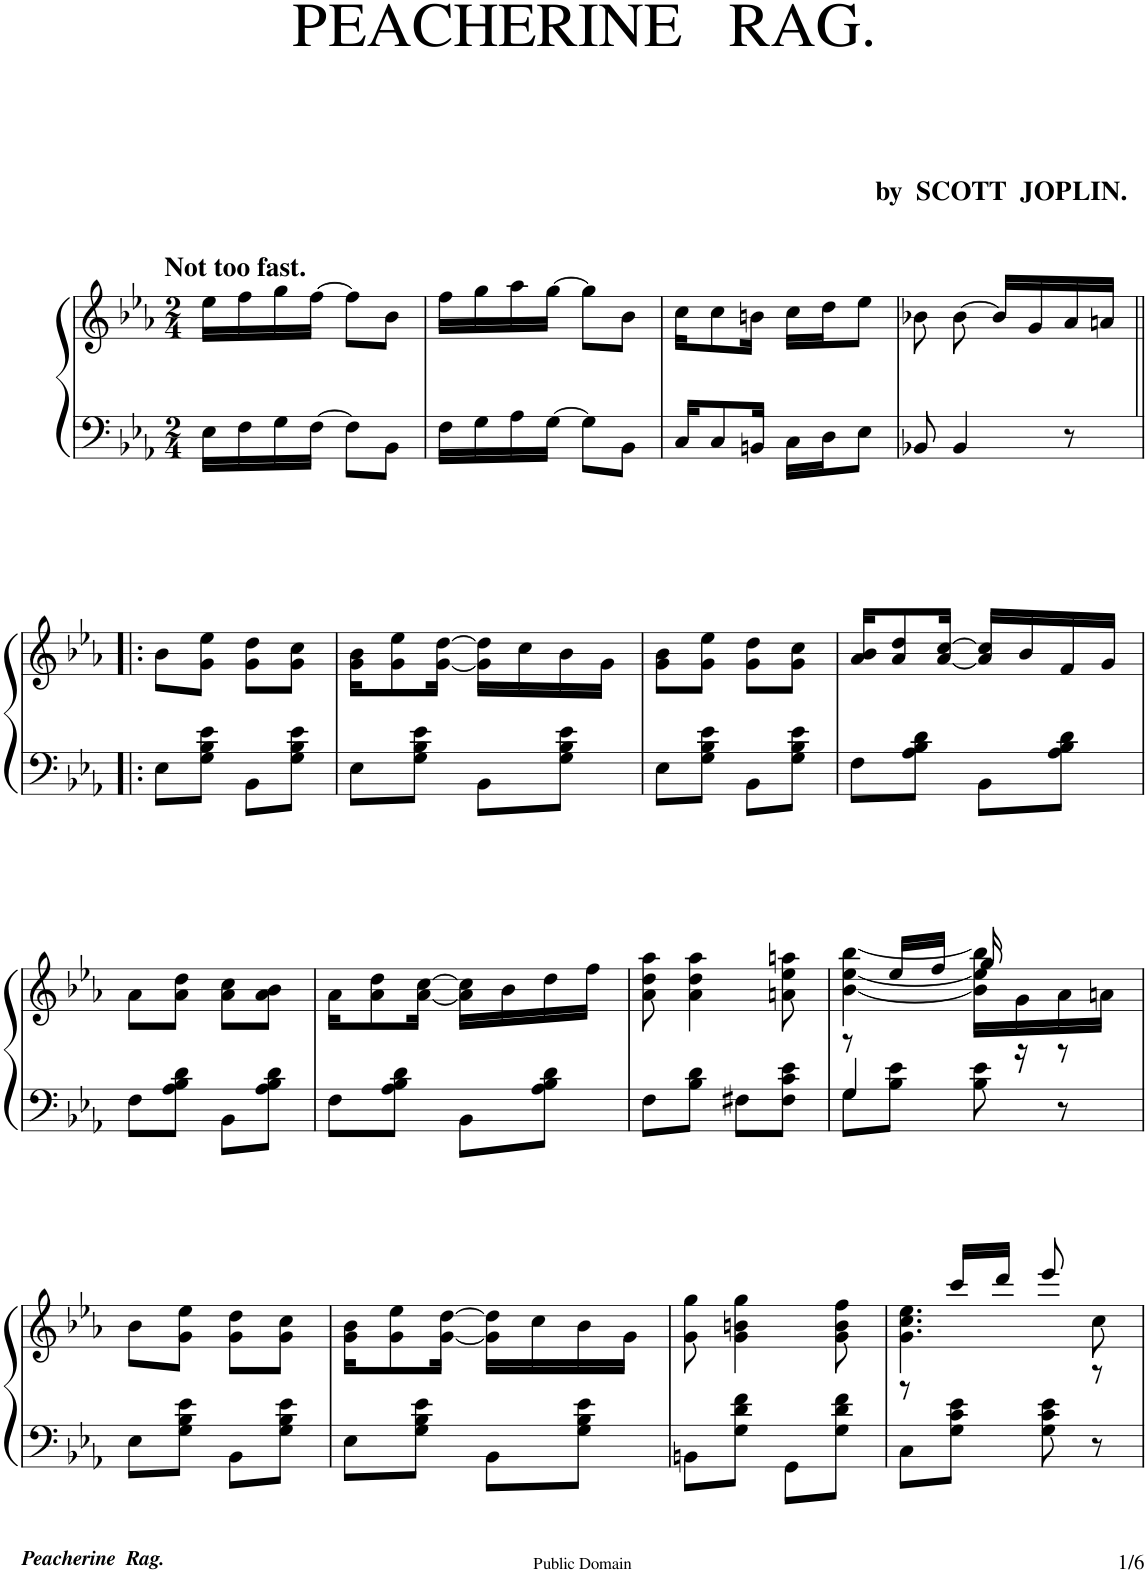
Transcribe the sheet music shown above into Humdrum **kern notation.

**kern	**kern
*part1	*part1
*staff2	*staff1
*I"Piano	*
*I'Pno.	*
*clefF4	*clefG2
*k[b-e-a-]	*k[b-e-a-]
*E-:	*E-:
*M2/4	*M2/4
=1	=1
!	!LO:TX:a:B:t=Not too fast.
16E-\LL	16ee-\LL
16F\	16ff\
16G\	16gg\
[16F\JJ	[16ff\JJ
8F\L]	8ff\L]
8BB-\J	8b-\J
=2	=2
16F\LL	16ff\LL
16G\	16gg\
16A-\	16aa-\
[16G\JJ	[16gg\JJ
8G\L]	8gg\L]
8BB-\J	8b-\J
=3	=3
16C/KL	16cc\KL
8C/	8cc\
16BBn/Jk	16bn\Jk
16C\LL	16cc\LL
16D\J	16dd\J
8E-\J	8ee-\J
=4	=4
8BB-X/	8b-X\
4BB-/	[8b-\
.	16b-/LL]
.	16g/
8r	16a-/
.	16an/JJ
!!LO:LB:g=z
=5!|:	=5!|:
8E-\L	8b-\L
8G\ 8B-\ 8e-\J	8g\ 8ee-\J
8BB-\L	8g\ 8dd\L
8G\ 8B-\ 8e-\J	8g\ 8cc\J
=6	=6
8E-\L	16g\ 16b-\KL
.	8g\ 8ee-\
8G\ 8B-\ 8e-\J	.
.	[16g\ [16dd\Jk
8BB-\L	16g\] 16dd\]LL
.	16cc\
8G\ 8B-\ 8e-\J	16b-\
.	16g\JJ
=7	=7
8E-\L	8g\ 8b-\L
8G\ 8B-\ 8e-\J	8g\ 8ee-\J
8BB-\L	8g\ 8dd\L
8G\ 8B-\ 8e-\J	8g\ 8cc\J
=8	=8
8F\L	16a-/ 16b-/KL
.	8a-/ 8dd/
8A-\ 8B-\ 8d\J	.
.	[16a-/ [16cc/Jk
8BB-\L	16a-/] 16cc/]LL
.	16b-/
8A-\ 8B-\ 8d\J	16f/
.	16g/JJ
!!LO:LB:g=z
=9	=9
8F\L	8a-\L
8A-\ 8B-\ 8d\J	8a-\ 8dd\J
8BB-\L	8a-\ 8cc\L
8A-\ 8B-\ 8d\J	8a-\ 8b-\J
=10	=10
8F\L	16a-\KL
.	8a-\ 8dd\
8A-\ 8B-\ 8d\J	.
.	[16a-\ [16cc\Jk
8BB-\L	16a-\] 16cc\]LL
.	16b-\
8A-\ 8B-\ 8d\J	16dd\
.	16ff\JJ
=11	=11
8F\L	8a-\ 8dd\ 8aa-\
8B-\ 8d\J	4a-\ 4dd\ 4aa-\
8F#X\L	.
8F#\ 8c\ 8e-\J	8an\ 8ee-\ 8aan\
=12	=12
*^	*^
8G\L	4G/	[4b-\ [4ee-\ [4bb-\	8r
8B-\ 8e-\J	.	.	16ee-/LL
.	.	.	16ff/JJ
8B-\ 8e-\	8ryy	16b-\] 16ee-\] 16bb-\]LL	16gg/
.	.	16g\	16r
8r	8ryy	16a-\	8r
.	.	16an\JJ	.
*v	*v	*	*
*	*v	*v
!!LO:LB:g=z
=13	=13
8E-\L	8b-\L
8G\ 8B-\ 8e-\J	8g\ 8ee-\J
8BB-\L	8g\ 8dd\L
8G\ 8B-\ 8e-\J	8g\ 8cc\J
=14	=14
8E-\L	16g\ 16b-\KL
.	8g\ 8ee-\
8G\ 8B-\ 8e-\J	.
.	[16g\ [16dd\Jk
8BB-\L	16g\] 16dd\]LL
.	16cc\
8G\ 8B-\ 8e-\J	16b-\
.	16g\JJ
=15	=15
8BBn\L	8g\ 8gg\
8G\ 8d\ 8f\J	4g\ 4bn\ 4gg\
8GG\L	.
8G\ 8d\ 8f\J	8g\ 8b\ 8ff\
=16	=16
*	*^
8C\L	4.g\ 4.cc\ 4.ee-\	8r
8G\ 8c\ 8e-\J	.	16ccc/LL
.	.	16ddd/JJ
8G\ 8c\ 8e-\	.	8eee-/
8r	8cc\	8r
*	*v	*v
=	=
*-	*-
